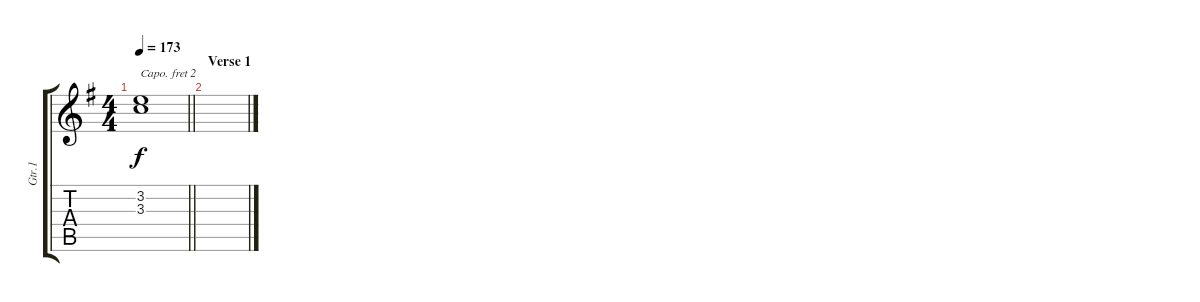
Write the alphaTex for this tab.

\track ("Gtr.1" "Gtr.1") {instrument distortionguitar}
\staff {score tabs}
\capo 2
\tuning (E4 B3 G3 D3 A2 E2) {hide}
\ts (4 4)
\tempo 173
\clef g2
\barLineRight lightlight
\ks g
(3.2{t} 3.3{t}).1{dy f} |
\section ("" "Verse 1")
